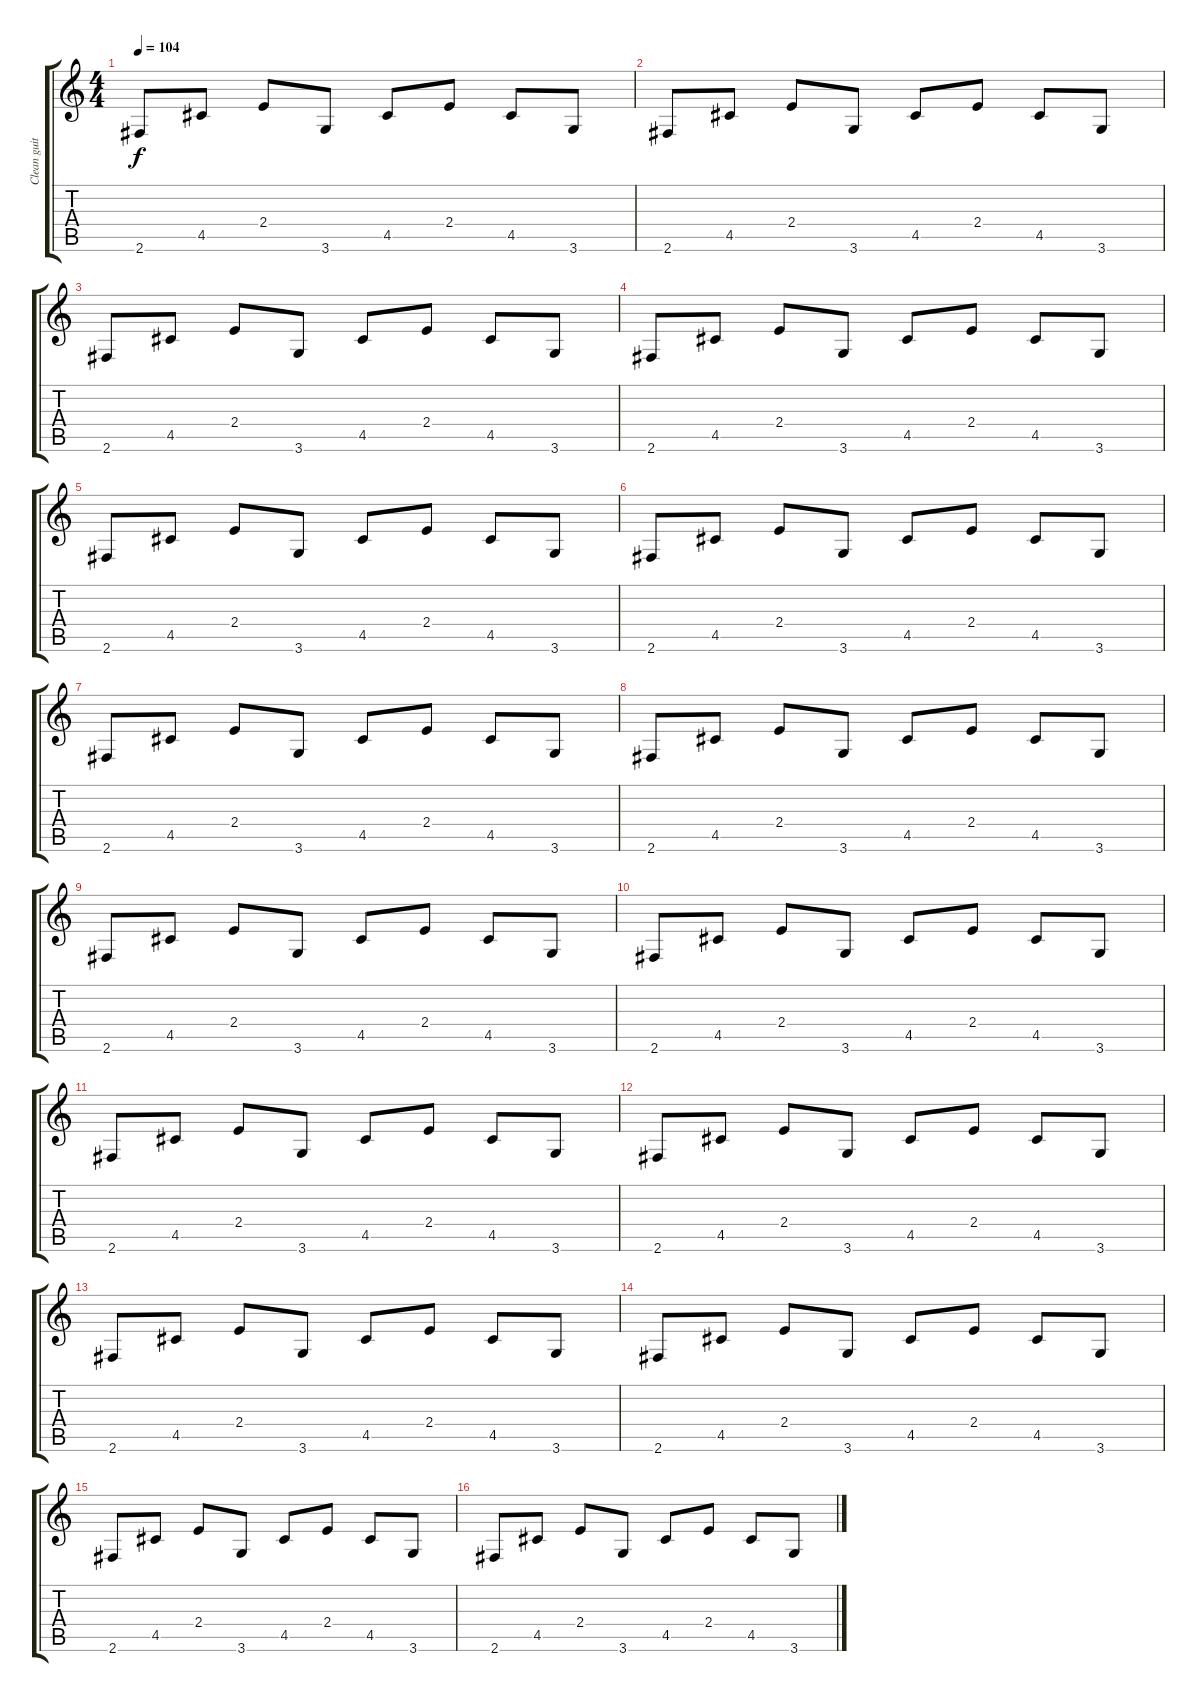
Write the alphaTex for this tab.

\track ("Clean guitar" "Clean guit") {instrument electricguitarclean}
\staff {score tabs}
\tuning (E4 B3 G3 D3 A2 E2) {hide}
\ts (4 4)
\tempo 104
\clef g2
\ks c
2.6.8{dy f} 4.5.8 2.4.8 3.6.8 4.5.8 2.4.8 4.5.8 3.6.8 |
2.6.8 4.5.8 2.4.8 3.6.8 4.5.8 2.4.8 4.5.8 3.6.8 |
2.6.8 4.5.8 2.4.8 3.6.8 4.5.8 2.4.8 4.5.8 3.6.8 |
2.6.8 4.5.8 2.4.8 3.6.8 4.5.8 2.4.8 4.5.8 3.6.8 |
2.6.8 4.5.8 2.4.8 3.6.8 4.5.8 2.4.8 4.5.8 3.6.8 |
2.6.8 4.5.8 2.4.8 3.6.8 4.5.8 2.4.8 4.5.8 3.6.8 |
2.6.8 4.5.8 2.4.8 3.6.8 4.5.8 2.4.8 4.5.8 3.6.8 |
2.6.8 4.5.8 2.4.8 3.6.8 4.5.8 2.4.8 4.5.8 3.6.8 |
2.6.8 4.5.8 2.4.8 3.6.8 4.5.8 2.4.8 4.5.8 3.6.8 |
2.6.8 4.5.8 2.4.8 3.6.8 4.5.8 2.4.8 4.5.8 3.6.8 |
2.6.8 4.5.8 2.4.8 3.6.8 4.5.8 2.4.8 4.5.8 3.6.8 |
2.6.8 4.5.8 2.4.8 3.6.8 4.5.8 2.4.8 4.5.8 3.6.8 |
2.6.8 4.5.8 2.4.8 3.6.8 4.5.8 2.4.8 4.5.8 3.6.8 |
2.6.8 4.5.8 2.4.8 3.6.8 4.5.8 2.4.8 4.5.8 3.6.8 |
2.6.8 4.5.8 2.4.8 3.6.8 4.5.8 2.4.8 4.5.8 3.6.8 |
2.6.8 4.5.8 2.4.8 3.6.8 4.5.8 2.4.8 4.5.8 3.6.8
